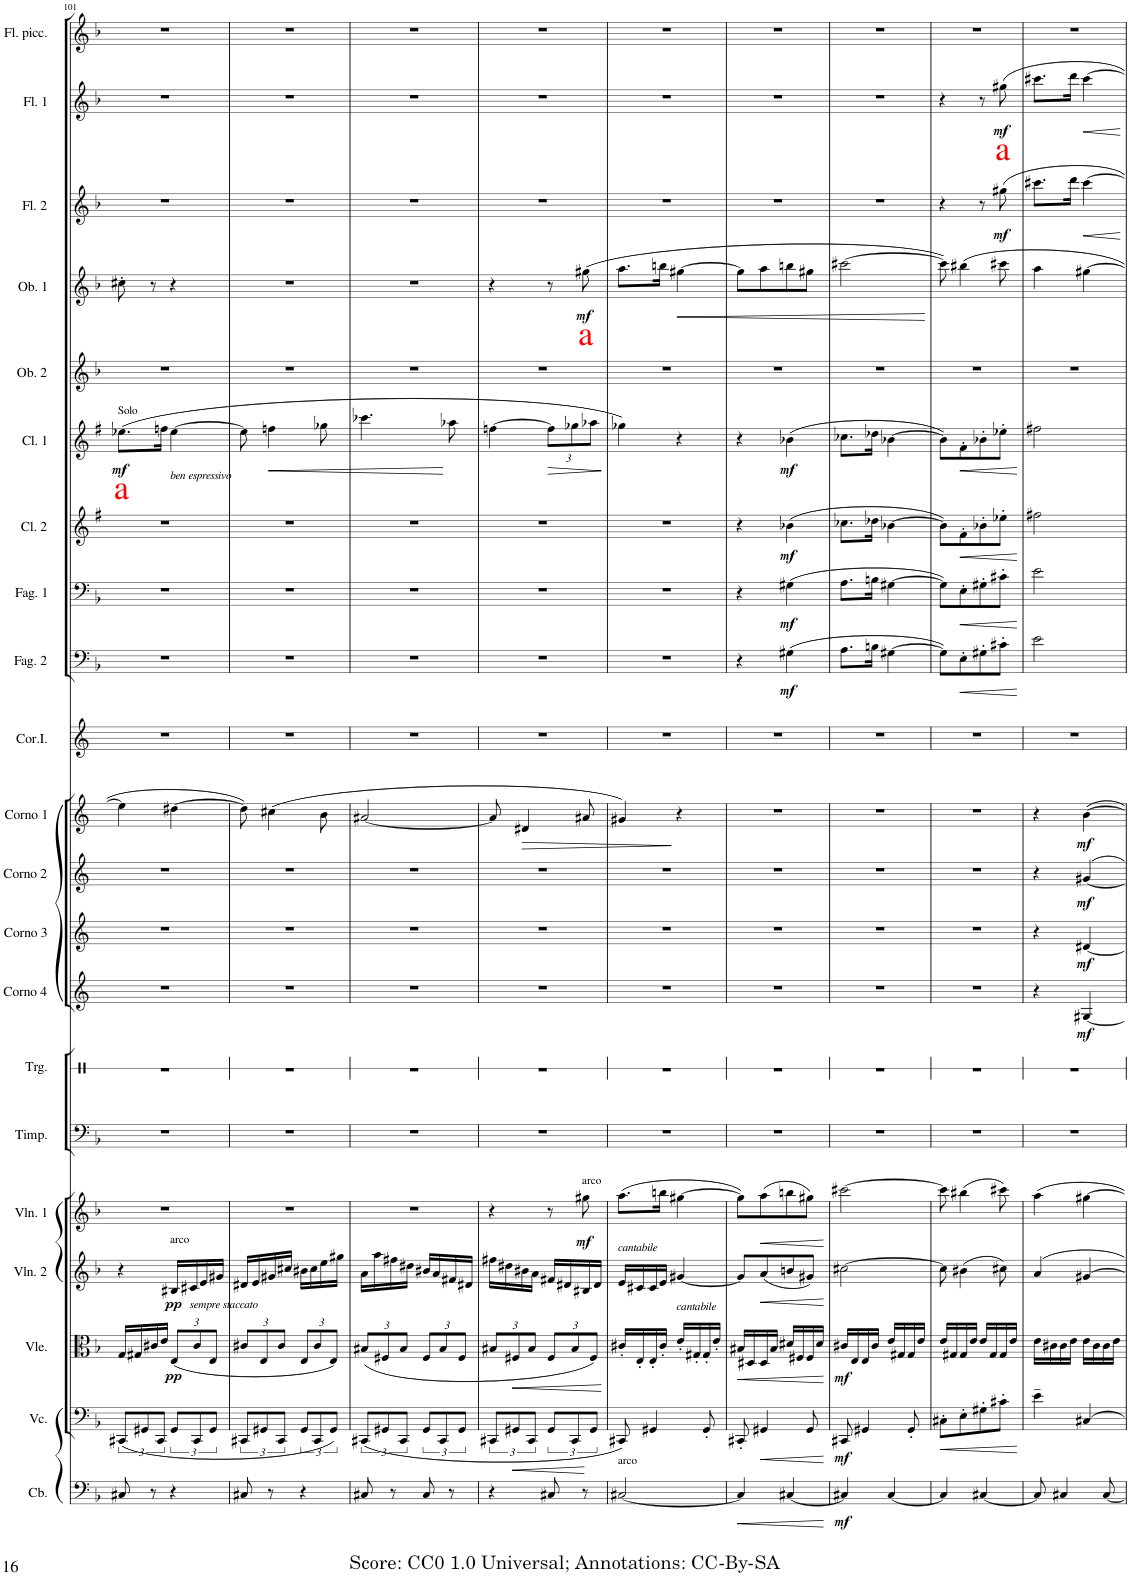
**kern	**dynam	**kern	**dynam	**kern	**dynam	**kern	**dynam	**kern	**dynam	**kern	**kern	**kern	**dynam	**kern	**dynam	**kern	**dynam	**kern	**dynam	**kern	**kern	**dynam	**kern	**dynam	**kern	**dynam	**kern	**text	**dynam	**kern	**kern	**text	**dynam	**kern	**dynam	**kern	**text	**dynam	**kern
*part21	*part21	*part20	*part20	*part19	*part19	*part18	*part18	*part17	*part17	*part16	*part15	*part14	*part14	*part13	*part13	*part12	*part12	*part11	*part11	*part10	*part9	*part9	*part8	*part8	*part7	*part7	*part6	*part6	*part6	*part5	*part4	*part4	*part4	*part3	*part3	*part2	*part2	*part2	*part1
*staff21	*staff21	*staff20	*staff20	*staff19	*staff19	*staff18	*staff18	*staff17	*staff17	*staff16	*staff15	*staff14	*staff14	*staff13	*staff13	*staff12	*staff12	*staff11	*staff11	*staff10	*staff9	*staff9	*staff8	*staff8	*staff7	*staff7	*staff6	*staff6	*staff6	*staff5	*staff4	*staff4	*staff4	*staff3	*staff3	*staff2	*staff2	*staff2	*staff1
*I"Contrabassi	*	*I"Violoncelli	*	*I"Viole	*	*I"Violini 2	*	*I"Violini  1	*	*I"Timpani	*I"Triangolo	*I"Corno in F 4	*	*I"Corno in F 3	*	*I"Corno in F 2	*	*I"Corno in F 1	*	*I"Corno Inglese	*I"Fagotto 2	*	*I"Fagotto 1	*	*I"Bb Clarinetto 2	*	*I"Bb Clarinetto 1	*	*	*I"Oboe 2	*I"Oboe 1	*	*	*I"Flauto 2	*	*I"Flauto 1	*	*	*I"Flauto Piccolo
*I'Cb.	*	*I'Vc.	*	*I'Vle.	*	*I'Vln. 2	*	*I'Vln. 1	*	*I'Timp.	*I'Trg.	*I'Corno 4	*	*I'Corno 3	*	*I'Corno 2	*	*I'Corno 1	*	*I'Cor.I.	*I'Fag. 2	*	*I'Fag. 1	*	*I'Cl. 2	*	*I'Cl. 1	*	*	*I'Ob. 2	*I'Ob. 1	*	*	*I'Fl. 2	*	*I'Fl. 1	*	*	*I'Fl. picc.
!!LO:PB:g=z
*clefF4	*	*clefF4	*	*clefC3	*	*clefG2	*	*clefG2	*	*clefF4	*clefX	*clefG2	*	*clefG2	*	*clefG2	*	*clefG2	*	*clefG2	*clefF4	*	*clefF4	*	*clefG2	*	*clefG2	*	*	*clefG2	*clefG2	*	*	*clefG2	*	*clefG2	*	*	*clefG2
*Trd7c12	*	*	*	*	*	*	*	*	*	*	*	*Trd4c7	*	*Trd4c7	*	*Trd4c7	*	*Trd4c7	*	*Trd4c7	*	*	*	*	*Trd1c2	*	*Trd1c2	*	*	*	*	*	*	*	*	*	*	*	*Trd-7c-12
*k[b-]	*	*k[b-]	*	*k[b-]	*	*k[b-]	*	*k[b-]	*	*k[b-]	*k[]	*k[]	*	*k[]	*	*k[]	*	*k[]	*	*k[]	*k[b-]	*	*k[b-]	*	*k[f#]	*	*k[f#]	*	*	*k[b-]	*k[b-]	*	*	*k[b-]	*	*k[b-]	*	*	*k[b-]
*M2/4	*	*M2/4	*	*M2/4	*	*M2/4	*	*M2/4	*	*M2/4	*M2/4	*M2/4	*	*M2/4	*	*M2/4	*	*M2/4	*	*M2/4	*M2/4	*	*M2/4	*	*M2/4	*	*M2/4	*	*	*M2/4	*M2/4	*	*	*M2/4	*	*M2/4	*	*	*M2/4
=101	=101	=101	=101	=101	=101	=101	=101	=101	=101	=101	=101	=101	=101	=101	=101	=101	=101	=101	=101	=101	=101	=101	=101	=101	=101	=101	=101	=101	=101	=101	=101	=101	=101	=101	=101	=101	=101	=101	=101
!	!	!	!	!	!	!	!	!	!	!	!	!	!	!	!	!	!	!	!	!	!	!	!	!	!	!	!LO:TX:a:t=Solo	!	!	!	!	!	!	!	!	!	!	!	!
!	!	!	!	!	!	!	!	!	!	!	!	!	!	!	!	!	!	!	!	!	!	!	!	!	!	!	!	!LO:LY:b:color=#FF0000	!LO:DY:b	!	!	!	!	!	!	!	!	!	!
8C#X/	.	(12CC#X/L	.	16G/LL	.	4r	.	2r	.	2r	2r	2r	.	2r	.	2r	.	4ee\]	.	2r	2r	.	2r	.	2r	.	(8.ee-X\L	a	mf	2r	8cc#X'\	.	.	2r	.	2r	.	.	2r
.	.	.	.	16G#X/	.	.	.	.	.	.	.	.	.	.	.	.	.	.	.	.	.	.	.	.	.	.	.	.	.	.	.	.	.	.	.	.	.	.	.
.	.	12GG#X/	.	.	.	.	.	.	.	.	.	.	.	.	.	.	.	.	.	.	.	.	.	.	.	.	.	.	.	.	.	.	.	.	.	.	.	.	.
8r	.	.	.	16c#X/	.	.	.	.	.	.	.	.	.	.	.	.	.	.	.	.	.	.	.	.	.	.	.	.	.	.	8r	.	.	.	.	.	.	.	.
.	.	12CC#/J	.	.	.	.	.	.	.	.	.	.	.	.	.	.	.	.	.	.	.	.	.	.	.	.	.	.	.	.	.	.	.	.	.	.	.	.	.
.	.	.	.	16e/JJ	.	.	.	.	.	.	.	.	.	.	.	.	.	.	.	.	.	.	.	.	.	.	16ffn\Jk	.	.	.	.	.	.	.	.	.	.	.	.
*	*	*	*	*Xbrackettup	*	*	*	*	*	*	*	*	*	*	*	*	*	*	*	*	*	*	*	*	*	*	*	*	*	*	*	*	*	*	*	*	*	*	*
!	!	!	!	!	!	!	!	!	!	!	!	!	!	!	!	!	!	!	!	!	!	!	!	!	!	!	!LO:TX:b:i:t=ben espressivo	!	!	!	!	!	!	!	!	!	!	!	!
!	!	!	!	!	!	!LO:TX:a:t=arco	!	!	!	!	!	!	!	!	!	!	!	!	!	!	!	!	!	!	!	!	!	!	!	!	!	!	!	!	!	!	!	!	!
!	!	!	!	!	!LO:DY:b	!	!LO:DY:b	!	!	!	!	!	!	!	!	!	!	!	!	!	!	!	!	!	!	!	!	!	!	!	!	!	!	!	!	!	!	!	!
4r	.	12GG#/L	.	(<12E/L	pp	16B#X'/LL	pp	.	.	.	.	.	.	.	.	.	.	[4dd#X\	.	.	.	.	.	.	.	.	[4ee-\	.	.	.	4r	.	.	.	.	.	.	.	.
!	!	!	!	!	!	!LO:TX:b:i:t=sempre staccato	!	!	!	!	!	!	!	!	!	!	!	!	!	!	!	!	!	!	!	!	!	!	!	!	!	!	!	!	!	!	!	!	!
.	.	.	.	.	.	16c#X'/	.	.	.	.	.	.	.	.	.	.	.	.	.	.	.	.	.	.	.	.	.	.	.	.	.	.	.	.	.	.	.	.	.
.	.	12CC#/	.	12c#/	.	.	.	.	.	.	.	.	.	.	.	.	.	.	.	.	.	.	.	.	.	.	.	.	.	.	.	.	.	.	.	.	.	.	.
.	.	.	.	.	.	16e'/	.	.	.	.	.	.	.	.	.	.	.	.	.	.	.	.	.	.	.	.	.	.	.	.	.	.	.	.	.	.	.	.	.
.	.	12GG#/J	.	12E/J	.	.	.	.	.	.	.	.	.	.	.	.	.	.	.	.	.	.	.	.	.	.	.	.	.	.	.	.	.	.	.	.	.	.	.
.	.	.	.	.	.	16g#X'/JJ	.	.	.	.	.	.	.	.	.	.	.	.	.	.	.	.	.	.	.	.	.	.	.	.	.	.	.	.	.	.	.	.	.
=102	=102	=102	=102	=102	=102	=102	=102	=102	=102	=102	=102	=102	=102	=102	=102	=102	=102	=102	=102	=102	=102	=102	=102	=102	=102	=102	=102	=102	=102	=102	=102	=102	=102	=102	=102	=102	=102	=102	=102
8C#X/	.	12CC#X/L	.	12c#X/L	.	16d#X'/LL	.	2r	.	2r	2r	2r	.	2r	.	2r	.	8dd#\]	.	2r	2r	.	2r	.	2r	.	8ee-\]	.	.	2r	2r	.	.	2r	.	2r	.	.	2r
.	.	.	.	.	.	16e'/	.	.	.	.	.	.	.	.	.	.	.	.	.	.	.	.	.	.	.	.	.	.	.	.	.	.	.	.	.	.	.	.	.
.	.	12GG#X/	.	12E/	.	.	.	.	.	.	.	.	.	.	.	.	.	.	.	.	.	.	.	.	.	.	.	.	.	.	.	.	.	.	.	.	.	.	.
!	!	!	!	!	!	!	!	!	!	!	!	!	!	!	!	!	!	!	!	!	!	!	!	!	!	!	!	!	!LO:HP:b	!	!	!	!	!	!	!	!	!	!
8r	.	.	.	.	.	16g#X'/	.	.	.	.	.	.	.	.	.	.	.	(4cc#X\	.	.	.	.	.	.	.	.	4ffn\	.	<	.	.	.	.	.	.	.	.	.	.
.	.	12CC#/J	.	12c#/J	.	.	.	.	.	.	.	.	.	.	.	.	.	.	.	.	.	.	.	.	.	.	.	.	.	.	.	.	.	.	.	.	.	.	.
.	.	.	.	.	.	16cc#X'/JJ	.	.	.	.	.	.	.	.	.	.	.	.	.	.	.	.	.	.	.	.	.	.	.	.	.	.	.	.	.	.	.	.	.
4r	.	12GG#/L	.	12E/L	.	16b#X'\LL	.	.	.	.	.	.	.	.	.	.	.	.	.	.	.	.	.	.	.	.	.	.	.	.	.	.	.	.	.	.	.	.	.
.	.	.	.	.	.	16cc#'\	.	.	.	.	.	.	.	.	.	.	.	.	.	.	.	.	.	.	.	.	.	.	.	.	.	.	.	.	.	.	.	.	.
.	.	12CC#/	.	12c#/	.	.	.	.	.	.	.	.	.	.	.	.	.	.	.	.	.	.	.	.	.	.	.	.	.	.	.	.	.	.	.	.	.	.	.
.	.	.	.	.	.	16ee'\	.	.	.	.	.	.	.	.	.	.	.	8b\	.	.	.	.	.	.	.	.	8gg-X\	.	.	.	.	.	.	.	.	.	.	.	.
.	.	12GG#/J)	.	12E/J)	.	.	.	.	.	.	.	.	.	.	.	.	.	.	.	.	.	.	.	.	.	.	.	.	.	.	.	.	.	.	.	.	.	.	.
.	.	.	.	.	.	16gg#X'\JJ	.	.	.	.	.	.	.	.	.	.	.	.	.	.	.	.	.	.	.	.	.	.	.	.	.	.	.	.	.	.	.	.	.
=103	=103	=103	=103	=103	=103	=103	=103	=103	=103	=103	=103	=103	=103	=103	=103	=103	=103	=103	=103	=103	=103	=103	=103	=103	=103	=103	=103	=103	=103	=103	=103	=103	=103	=103	=103	=103	=103	=103	=103
8C#X/	.	(12CC#X/L	.	(<12B#X/L	.	16a'\LL	.	2r	.	2r	2r	2r	.	2r	.	2r	.	[2a#X/	.	2r	2r	.	2r	.	2r	.	4.ccc-X\	.	.	2r	2r	.	.	2r	.	2r	.	.	2r
.	.	.	.	.	.	16aa'\	.	.	.	.	.	.	.	.	.	.	.	.	.	.	.	.	.	.	.	.	.	.	.	.	.	.	.	.	.	.	.	.	.
.	.	12GG#X/	.	12F#X/	.	.	.	.	.	.	.	.	.	.	.	.	.	.	.	.	.	.	.	.	.	.	.	.	.	.	.	.	.	.	.	.	.	.	.
8r	.	.	.	.	.	16ff#X'\	.	.	.	.	.	.	.	.	.	.	.	.	.	.	.	.	.	.	.	.	.	.	.	.	.	.	.	.	.	.	.	.	.
.	.	12CC#/J	.	12B#/J	.	.	.	.	.	.	.	.	.	.	.	.	.	.	.	.	.	.	.	.	.	.	.	.	.	.	.	.	.	.	.	.	.	.	.
.	.	.	.	.	.	16dd#X'\JJ	.	.	.	.	.	.	.	.	.	.	.	.	.	.	.	.	.	.	.	.	.	.	.	.	.	.	.	.	.	.	.	.	.
8C#/	.	12GG#/L	.	12F#/L	.	16b#X'/LL	.	.	.	.	.	.	.	.	.	.	.	.	.	.	.	.	.	.	.	.	.	.	.	.	.	.	.	.	.	.	.	.	.
.	.	.	.	.	.	16a'/	.	.	.	.	.	.	.	.	.	.	.	.	.	.	.	.	.	.	.	.	.	.	.	.	.	.	.	.	.	.	.	.	.
.	.	12CC#/	.	12B#/	.	.	.	.	.	.	.	.	.	.	.	.	.	.	.	.	.	.	.	.	.	.	.	.	.	.	.	.	.	.	.	.	.	.	.
8r	.	.	.	.	.	16f#X'/	.	.	.	.	.	.	.	.	.	.	.	.	.	.	.	.	.	.	.	.	8aa-X\	.	[	.	.	.	.	.	.	.	.	.	.
.	.	12GG#/J	.	12F#/J	.	.	.	.	.	.	.	.	.	.	.	.	.	.	.	.	.	.	.	.	.	.	.	.	.	.	.	.	.	.	.	.	.	.	.
.	.	.	.	.	.	16d#X'/JJ	.	.	.	.	.	.	.	.	.	.	.	.	.	.	.	.	.	.	.	.	.	.	.	.	.	.	.	.	.	.	.	.	.
=104	=104	=104	=104	=104	=104	=104	=104	=104	=104	=104	=104	=104	=104	=104	=104	=104	=104	=104	=104	=104	=104	=104	=104	=104	=104	=104	=104	=104	=104	=104	=104	=104	=104	=104	=104	=104	=104	=104	=104
4r	.	12CC#X/L	.	12B#X/L	.	16ff#X'\LL	.	4r	.	2r	2r	2r	.	2r	.	2r	.	8a#/]	.	2r	2r	.	2r	.	2r	.	[4ffn\	.	.	2r	4r	.	.	2r	.	2r	.	.	2r
.	.	.	.	.	.	16dd#X'\	.	.	.	.	.	.	.	.	.	.	.	.	.	.	.	.	.	.	.	.	.	.	.	.	.	.	.	.	.	.	.	.	.
!	!	!	!LO:HP:b	!	!LO:HP:b	!	!	!	!	!	!	!	!	!	!	!	!	!	!	!	!	!	!	!	!	!	!	!	!	!	!	!	!	!	!	!	!	!	!
.	.	12GG#X/	<	12F#X/	<	.	.	.	.	.	.	.	.	.	.	.	.	.	.	.	.	.	.	.	.	.	.	.	.	.	.	.	.	.	.	.	.	.	.
!	!	!	!	!	!	!	!	!	!	!	!	!	!	!	!	!	!	!	!LO:HP:b	!	!	!	!	!	!	!	!	!	!	!	!	!	!	!	!	!	!	!	!
.	.	.	.	.	.	16b#X'\	.	.	.	.	.	.	.	.	.	.	.	4d#X/	>	.	.	.	.	.	.	.	.	.	.	.	.	.	.	.	.	.	.	.	.
.	.	12CC#/J	.	12B#/J	.	.	.	.	.	.	.	.	.	.	.	.	.	.	.	.	.	.	.	.	.	.	.	.	.	.	.	.	.	.	.	.	.	.	.
.	.	.	.	.	.	16a'\JJ	.	.	.	.	.	.	.	.	.	.	.	.	.	.	.	.	.	.	.	.	.	.	.	.	.	.	.	.	.	.	.	.	.
*	*	*	*	*	*	*	*	*	*	*	*	*	*	*	*	*	*	*	*	*	*	*	*	*	*	*	*Xbrackettup	*	*	*	*	*	*	*	*	*	*	*	*
!	!	!	!	!	!	!	!	!	!	!	!	!	!	!	!	!	!	!	!	!	!	!	!	!	!	!	!	!	!LO:HP:b	!	!	!	!	!	!	!	!	!	!
8C#X/	.	12GG#/L	.	12F#/L	.	16f#X'/LL	.	8r	.	.	.	.	.	.	.	.	.	.	.	.	.	.	.	.	.	.	12ff\L]	.	>	.	8r	.	.	.	.	.	.	.	.
.	.	.	.	.	.	16d#X'/	.	.	.	.	.	.	.	.	.	.	.	.	.	.	.	.	.	.	.	.	.	.	.	.	.	.	.	.	.	.	.	.	.
.	.	12CC#/	.	12B#/	.	.	.	.	.	.	.	.	.	.	.	.	.	.	.	.	.	.	.	.	.	.	12gg-X\	.	.	.	.	.	.	.	.	.	.	.	.
!	!	!	!	!	!	!	!	!LO:TX:a:t=arco	!	!	!	!	!	!	!	!	!	!	!	!	!	!	!	!	!	!	!	!	!	!	!	!	!	!	!	!	!	!	!
!	!	!	!	!	!	!	!	!	!LO:DY:b	!	!	!	!	!	!	!	!	!	!	!	!	!	!	!	!	!	!	!	!	!	!	!LO:LY:b:color=#FF0000	!LO:DY:b	!	!	!	!	!	!
8r	.	.	.	.	.	16B#X'/	.	8gg#X\	mf	.	.	.	.	.	.	.	.	8a#X/	.	.	.	.	.	.	.	.	.	.	.	.	(8gg#X\	a	mf	.	.	.	.	.	.
.	.	12GG#/J	[	12F#/J)	.	.	.	.	.	.	.	.	.	.	.	.	.	.	.	.	.	.	.	.	.	.	12aa-X\J	.	.	.	.	.	.	.	.	.	.	.	.
.	.	.	.	.	.	16d#'/JJ	.	.	.	.	.	.	.	.	.	.	.	.	.	.	.	.	.	.	.	.	.	.	.	.	.	.	.	.	.	.	.	.	.
.	.	.	.	.	[	.	.	.	.	.	.	.	.	.	.	.	.	.	.	.	.	.	.	.	.	.	.	.	]	.	.	.	.	.	.	.	.	.	.
=105	=105	=105	=105	=105	=105	=105	=105	=105	=105	=105	=105	=105	=105	=105	=105	=105	=105	=105	=105	=105	=105	=105	=105	=105	=105	=105	=105	=105	=105	=105	=105	=105	=105	=105	=105	=105	=105	=105	=105
!	!	!	!	!	!	!	!	!LO:TX:b:i:t=cantabile	!	!	!	!	!	!	!	!	!	!	!	!	!	!	!	!	!	!	!	!	!	!	!	!	!	!	!	!	!	!	!
!LO:TX:a:t=arco	!	!	!	!	!	!	!	!	!	!	!	!	!	!	!	!	!	!	!	!	!	!	!	!	!	!	!	!	!	!	!	!	!	!	!	!	!	!	!
[2C#X/	.	8CC#X/)	.	16c#X'/LL	.	16e'/LL	.	(8.aa\L	.	2r	2r	2r	.	2r	.	2r	.	4g#X/)	.	2r	2r	.	2r	.	2r	.	4gg-X\)	.	.	2r	8.aa\L	.	.	2r	.	2r	.	.	2r
.	.	.	.	16E'/	.	16c#X'/	.	.	.	.	.	.	.	.	.	.	.	.	.	.	.	.	.	.	.	.	.	.	.	.	.	.	.	.	.	.	.	.	.
.	.	4GG#X/	.	16E'/	.	16c#'/	.	.	.	.	.	.	.	.	.	.	.	.	.	.	.	.	.	.	.	.	.	.	.	.	.	.	.	.	.	.	.	.	.
.	.	.	.	16c#'/JJ	.	16e'/JJ	.	16bbn\Jk	.	.	.	.	.	.	.	.	.	.	.	.	.	.	.	.	.	.	.	.	.	.	16bbn\Jk	.	.	.	.	.	.	.	.
!	!	!	!	!	!	!LO:TX:b:i:t=cantabile	!	!	!	!	!	!	!	!	!	!	!	!	!	!	!	!	!	!	!	!	!	!	!	!	!	!	!	!	!	!	!	!	!
!	!	!	!	!	!	!	!	!	!	!	!	!	!	!	!	!	!	!	!	!	!	!	!	!	!	!	!	!	!	!	!	!	!LO:HP:b	!	!	!	!	!	!
.	.	.	.	16e'/LL	.	[4g#X/	.	[4gg#X\	.	.	.	.	.	.	.	.	.	4r	]	.	.	.	.	.	.	.	4r	.	.	.	[4gg#X\	.	<	.	.	.	.	.	.
.	.	.	.	16G#X'/	.	.	.	.	.	.	.	.	.	.	.	.	.	.	.	.	.	.	.	.	.	.	.	.	.	.	.	.	.	.	.	.	.	.	.
.	.	8GG#'/	.	16G#'/	.	.	.	.	.	.	.	.	.	.	.	.	.	.	.	.	.	.	.	.	.	.	.	.	.	.	.	.	.	.	.	.	.	.	.
.	.	.	.	16e'/JJ	.	.	.	.	.	.	.	.	.	.	.	.	.	.	.	.	.	.	.	.	.	.	.	.	.	.	.	.	.	.	.	.	.	.	.
=106	=106	=106	=106	=106	=106	=106	=106	=106	=106	=106	=106	=106	=106	=106	=106	=106	=106	=106	=106	=106	=106	=106	=106	=106	=106	=106	=106	=106	=106	=106	=106	=106	=106	=106	=106	=106	=106	=106	=106
!	!LO:HP:b	!	!	!	!LO:HP:b	!	!	!	!	!	!	!	!	!	!	!	!	!	!	!	!	!	!	!	!	!	!	!	!	!	!	!	!	!	!	!	!	!	!
4C#/]	<	8CC#X'/	.	16B#X/LL	<	8g#/L]	.	8gg#\L])	.	2r	2r	2r	.	2r	.	2r	.	2r	.	2r	4r	.	4r	.	4r	.	4r	.	.	2r	8gg#\L]	.	.	2r	.	2r	.	.	2r
.	.	.	.	16D#X/	.	.	.	.	.	.	.	.	.	.	.	.	.	.	.	.	.	.	.	.	.	.	.	.	.	.	.	.	.	.	.	.	.	.	.
!	!	!	!LO:HP:b	!	!	!	!LO:HP:b	!	!LO:HP:b	!	!	!	!	!	!	!	!	!	!	!	!	!	!	!	!	!	!	!	!	!	!	!	!	!	!	!	!	!	!
.	.	4GG#X/	<	16D#/	.	(8a/	<	(8aa\	<	.	.	.	.	.	.	.	.	.	.	.	.	.	.	.	.	.	.	.	.	.	8aa\	.	.	.	.	.	.	.	.
.	.	.	.	16B#/JJ	.	.	.	.	.	.	.	.	.	.	.	.	.	.	.	.	.	.	.	.	.	.	.	.	.	.	.	.	.	.	.	.	.	.	.
!	!	!	!	!	!	!	!	!	!	!	!	!	!	!	!	!	!	!	!	!	!	!LO:DY:b	!	!LO:DY:b	!	!LO:DY:b	!	!	!LO:DY:b	!	!	!	!	!	!	!	!	!	!
[4C#X/	.	.	.	16d#X/LL	.	8bn/	.	8bbn\	.	.	.	.	.	.	.	.	.	.	.	.	(4G#X\	mf	(4G#X\	mf	(4b-X\	mf	(4b-X\	.	mf	.	8bbn\	.	.	.	.	.	.	.	.
.	.	.	.	16F#X/	.	.	.	.	.	.	.	.	.	.	.	.	.	.	.	.	.	.	.	.	.	.	.	.	.	.	.	.	.	.	.	.	.	.	.
.	.	8GG#/	.	16F#/	.	8g#X/J)	.	8gg#X\J)	.	.	.	.	.	.	.	.	.	.	.	.	.	.	.	.	.	.	.	.	.	.	8gg#X\J	.	.	.	.	.	.	.	.
.	.	.	.	16d#/JJ	.	.	.	.	.	.	.	.	.	.	.	.	.	.	.	.	.	.	.	.	.	.	.	.	.	.	.	.	.	.	.	.	.	.	.
.	[	.	[	.	[	.	[	.	[	.	.	.	.	.	.	.	.	.	.	.	.	.	.	.	.	.	.	.	.	.	.	.	.	.	.	.	.	.	.
=107	=107	=107	=107	=107	=107	=107	=107	=107	=107	=107	=107	=107	=107	=107	=107	=107	=107	=107	=107	=107	=107	=107	=107	=107	=107	=107	=107	=107	=107	=107	=107	=107	=107	=107	=107	=107	=107	=107	=107
!	!LO:DY:b	!	!LO:DY:b	!	!LO:DY:b	!	!	!	!	!	!	!	!	!	!	!	!	!	!	!	!	!	!	!	!	!	!	!	!	!	!	!	!	!	!	!	!	!	!
4C#X/]	mf	8CC#X/	mf	16c#X/LL	mf	[2cc#X\	.	[2ccc#X\	.	2r	2r	2r	.	2r	.	2r	.	2r	.	2r	8.A\L	.	8.A\L	.	8.cc-X\L	.	8.cc-X\L	.	.	2r	[2ccc#X\	.	.	2r	.	2r	.	.	2r
.	.	.	.	16E/	.	.	.	.	.	.	.	.	.	.	.	.	.	.	.	.	.	.	.	.	.	.	.	.	.	.	.	.	.	.	.	.	.	.	.
.	.	4GG#X/	.	16E/	.	.	.	.	.	.	.	.	.	.	.	.	.	.	.	.	.	.	.	.	.	.	.	.	.	.	.	.	.	.	.	.	.	.	.
.	.	.	.	16c#/JJ	.	.	.	.	.	.	.	.	.	.	.	.	.	.	.	.	16Bn\Jk	.	16Bn\Jk	.	16dd-X\Jk	.	16dd-X\Jk	.	.	.	.	.	.	.	.	.	.	.	.
[4C#/	.	.	.	16e/LL	.	.	.	.	.	.	.	.	.	.	.	.	.	.	.	.	[4G#X\	.	[4G#X\	.	[4b-X\	.	[4b-X\	.	.	.	.	.	.	.	.	.	.	.	.
.	.	.	.	16G#X/	.	.	.	.	.	.	.	.	.	.	.	.	.	.	.	.	.	.	.	.	.	.	.	.	.	.	.	.	.	.	.	.	.	.	.
.	.	8GG#'/	.	16G#/	.	.	.	.	.	.	.	.	.	.	.	.	.	.	.	.	.	.	.	.	.	.	.	.	.	.	.	.	.	.	.	.	.	.	.
.	.	.	.	16e/JJ	.	.	.	.	.	.	.	.	.	.	.	.	.	.	.	.	.	.	.	.	.	.	.	.	.	.	.	.	.	.	.	.	.	.	.
.	.	.	.	.	.	.	.	.	.	.	.	.	.	.	.	.	.	.	.	.	.	.	.	.	.	.	.	.	.	.	.	.	[	.	.	.	.	.	.
=108	=108	=108	=108	=108	=108	=108	=108	=108	=108	=108	=108	=108	=108	=108	=108	=108	=108	=108	=108	=108	=108	=108	=108	=108	=108	=108	=108	=108	=108	=108	=108	=108	=108	=108	=108	=108	=108	=108	=108
!	!	!	!LO:HP:b	!	!	!	!	!	!	!	!	!	!	!	!	!	!	!	!	!	!	!	!	!	!	!	!	!	!	!	!	!	!	!	!	!	!	!	!
4C#/]	.	8C#X'\L	<	16e/LL	.	8cc#\]	.	8ccc#\]	.	2r	2r	2r	.	2r	.	2r	.	2r	.	2r	8G#\L])	.	8G#\L])	.	8b-\L])	.	8b-\L])	.	.	2r	8ccc#\])	.	.	4r	.	4r	.	.	2r
.	.	.	.	16G#X/	.	.	.	.	.	.	.	.	.	.	.	.	.	.	.	.	.	.	.	.	.	.	.	.	.	.	.	.	.	.	.	.	.	.	.
!	!	!	!	!	!	!	!	!	!	!	!	!	!	!	!	!	!	!	!	!	!	!LO:HP:b	!	!LO:HP:b	!	!LO:HP:b	!	!	!LO:HP:b	!	!	!	!	!	!	!	!	!	!
.	.	8E'\	.	16G#/	.	(4b#X\	.	(4bb#X\	.	.	.	.	.	.	.	.	.	.	.	.	8E'\	<	8E'\	<	8f#'\	<	8f#'\	.	<	.	4bb#X\	.	.	.	.	.	.	.	.
.	.	.	.	16e/JJ	.	.	.	.	.	.	.	.	.	.	.	.	.	.	.	.	.	.	.	.	.	.	.	.	.	.	.	.	.	.	.	.	.	.	.
[4C#X/	.	8G#X'\	.	16e/LL	.	.	.	.	.	.	.	.	.	.	.	.	.	.	.	.	8G#X'\	.	8G#X'\	.	8b-X'\	.	8b-X'\	.	.	.	.	.	.	8r	.	8r	.	.	.
.	.	.	.	16G#/	.	.	.	.	.	.	.	.	.	.	.	.	.	.	.	.	.	.	.	.	.	.	.	.	.	.	.	.	.	.	.	.	.	.	.
!	!	!	!	!	!	!	!	!	!	!	!	!	!	!	!	!	!	!	!	!	!	!	!	!	!	!	!	!	!	!	!	!	!	!	!LO:DY:b	!	!LO:LY:b:color=#FF0000	!LO:DY:b	!
.	.	8c#X'\J	.	16G#/	.	8cc#X\)	.	8ccc#X\)	.	.	.	.	.	.	.	.	.	.	.	.	8c#X'\J	.	8c#X'\J	.	8ee-X'\J	.	8ee-X'\J	.	.	.	8ccc#X\	.	.	8gg#X\	mf	8gg#X\	a	mf	.
.	.	.	.	16e/JJ	.	.	.	.	.	.	.	.	.	.	.	.	.	.	.	.	.	.	.	.	.	.	.	.	.	.	.	.	.	.	.	.	.	.	.
.	.	.	[	.	.	.	.	.	.	.	.	.	.	.	.	.	.	.	.	.	.	[	.	[	.	[	.	.	[	.	.	.	.	.	.	.	.	.	.
=109	=109	=109	=109	=109	=109	=109	=109	=109	=109	=109	=109	=109	=109	=109	=109	=109	=109	=109	=109	=109	=109	=109	=109	=109	=109	=109	=109	=109	=109	=109	=109	=109	=109	=109	=109	=109	=109	=109	=109
8C#/]	.	4e~\	.	16e\LL	.	4a/	.	4aa\	.	2r	2r	4r	.	4r	.	4r	.	4r	.	2r	2e\	.	2e\	.	2ff#X\	.	2ff#X\	.	.	2r	4aa\	.	.	8.ccc#X\L	.	8.ccc#X\L	.	.	2r
.	.	.	.	16c#X\	.	.	.	.	.	.	.	.	.	.	.	.	.	.	.	.	.	.	.	.	.	.	.	.	.	.	.	.	.	.	.	.	.	.	.
4C#X/	.	.	.	16c#\	.	.	.	.	.	.	.	.	.	.	.	.	.	.	.	.	.	.	.	.	.	.	.	.	.	.	.	.	.	.	.	.	.	.	.
.	.	.	.	16e\JJ	.	.	.	.	.	.	.	.	.	.	.	.	.	.	.	.	.	.	.	.	.	.	.	.	.	.	.	.	.	16ddd\Jk	.	16ddd\Jk	.	.	.
!	!	!	!	!	!	!	!	!	!	!	!	!	!LO:DY:b	!	!LO:DY:b	!	!LO:DY:b	!	!LO:DY:b	!	!	!	!	!	!	!	!	!	!	!	!	!	!	!	!LO:HP:b	!	!	!LO:HP:b	!
.	.	[4C#X/	.	16e\LL	.	[4g#X/	.	[4gg#X\	.	.	.	[4G#X/	mf	[4d#X/	mf	[4g#X/	mf	[4b\	mf	.	.	.	.	.	.	.	.	.	.	.	[4gg#X\	.	.	[4ccc#\	<	[4ccc#\	.	<	.
.	.	.	.	16c#\	.	.	.	.	.	.	.	.	.	.	.	.	.	.	.	.	.	.	.	.	.	.	.	.	.	.	.	.	.	.	.	.	.	.	.
[8C#/	.	.	.	16c#\	.	.	.	.	.	.	.	.	.	.	.	.	.	.	.	.	.	.	.	.	.	.	.	.	.	.	.	.	.	.	.	.	.	.	.
.	.	.	.	16e\JJ	.	.	.	.	.	.	.	.	.	.	.	.	.	.	.	.	.	.	.	.	.	.	.	.	.	.	.	.	.	.	.	.	.	.	.
.	.	.	.	.	.	.	.	.	.	.	.	.	.	.	.	.	.	.	.	.	.	.	.	.	.	.	.	.	.	.	.	.	.	.	[	.	.	[	.
=	=	=	=	=	=	=	=	=	=	=	=	=	=	=	=	=	=	=	=	=	=	=	=	=	=	=	=	=	=	=	=	=	=	=	=	=	=	=	=
*-	*-	*-	*-	*-	*-	*-	*-	*-	*-	*-	*-	*-	*-	*-	*-	*-	*-	*-	*-	*-	*-	*-	*-	*-	*-	*-	*-	*-	*-	*-	*-	*-	*-	*-	*-	*-	*-	*-	*-
